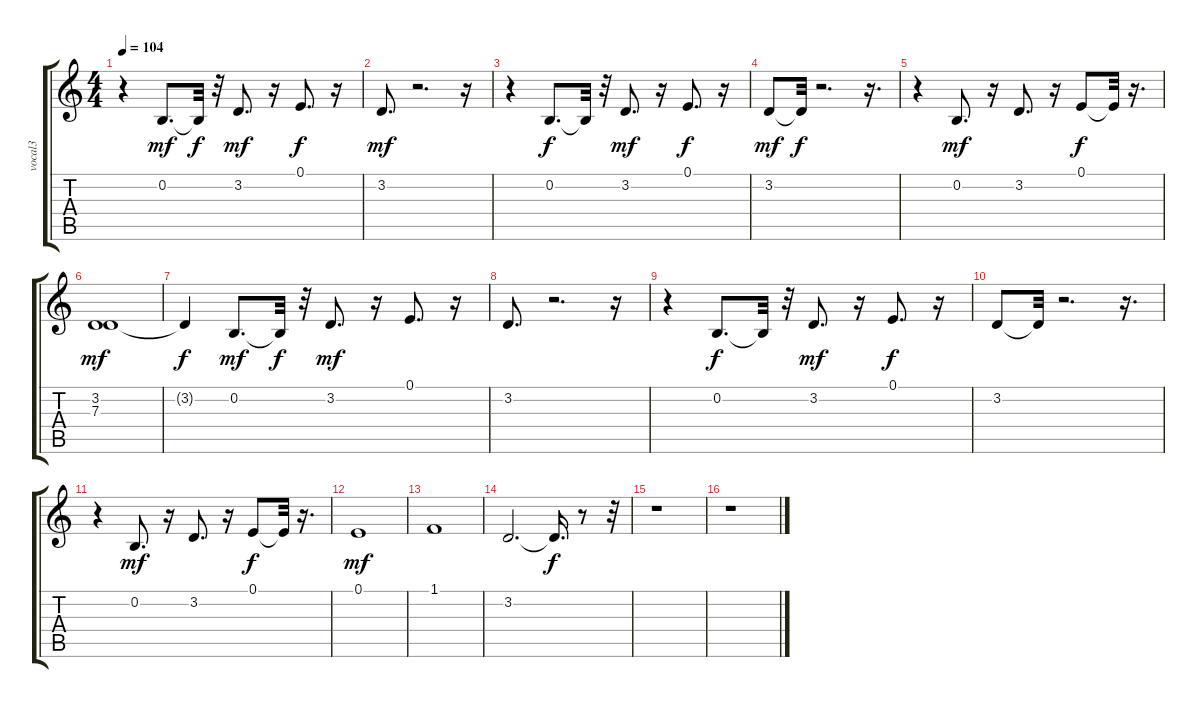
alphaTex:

\track ("vocal3" "vocal3") {instrument viola}
\staff {score tabs}
\tuning (E4 B3 G3 D3 A2 E2) {hide}
\ts (4 4)
\tempo 104
\clef g2
\ks c
r.4{dy mf} 0.2.8{d} 0.2{t}.32{dy f} r.32 3.2.8{d dy mf} r.16 0.1.8{d dy f} r.16 |
3.2.8{d dy mf} r.2{d} r.16 |
r.4 0.2.8{d dy f} 0.2{t}.32 r.32 3.2.8{d dy mf} r.16 0.1.8{d dy f} r.16 |
3.2.8{dy mf} 3.2{t}.32{dy f} r.2{d} r.16{d} |
r.4 0.2.8{d dy mf} r.16 3.2.8{d} r.16 0.1.8{dy f} 0.1{t}.32 r.16{d} |
(3.2 7.3).1{dy mf} |
3.2{t}.4{dy f} 0.2.8{d dy mf} 0.2{t}.32{dy f} r.32 3.2.8{d dy mf} r.16 0.1.8{d} r.16 |
3.2.8{d} r.2{d} r.16 |
r.4 0.2.8{d dy f} 0.2{t}.32 r.32 3.2.8{d dy mf} r.16 0.1.8{d dy f} r.16 |
3.2.8 3.2{t}.32 r.2{d} r.16{d} |
r.4 0.2.8{d dy mf} r.16 3.2.8{d} r.16 0.1.8{dy f} 0.1{t}.32 r.16{d} |
0.1.1{dy mf} |
1.1.1 |
3.2.2{d} 3.2{t}.16{d dy f} r.8 r.32 |
r.1 |
r.1
